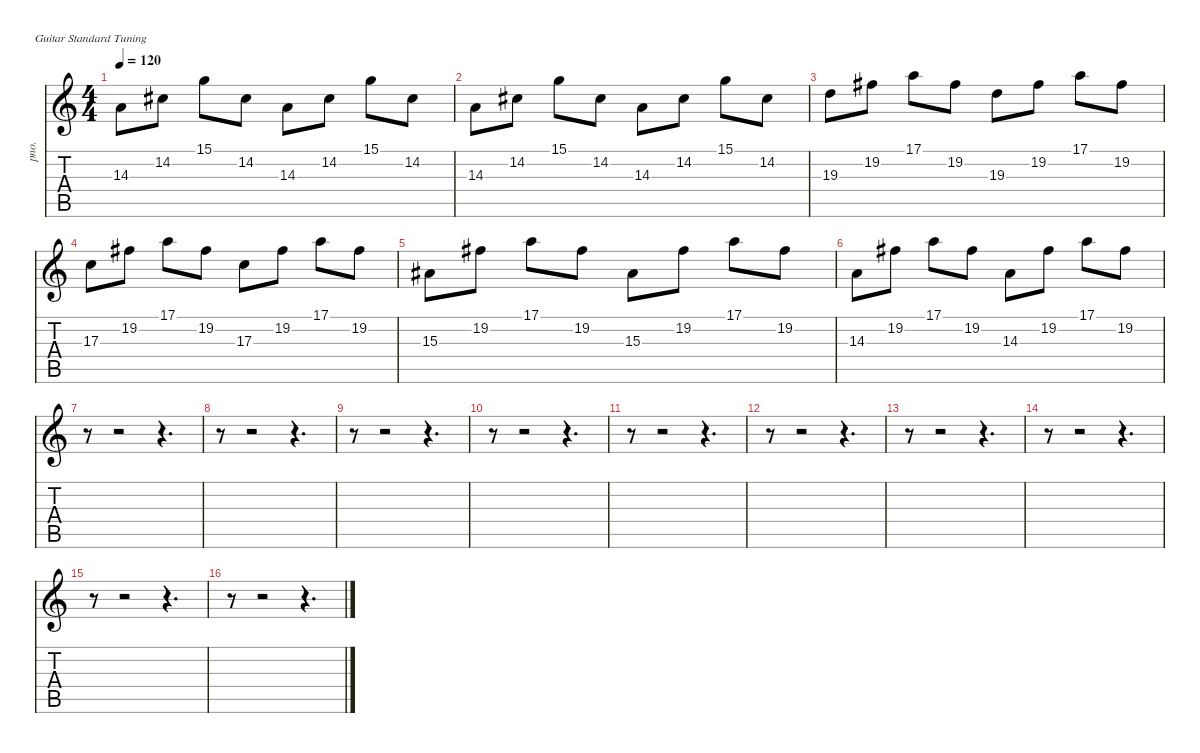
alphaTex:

\defaultSystemsLayout 4
\hideDynamics
\bracketExtendMode nobrackets
\otherSystemsTrackNameOrientation horizontal
\track ("keyboards" "pno.") {instrument acousticgrandpiano}
\staff {score tabs}
\tuning (E4 B3 G3 D3 A2 E2)
\ts (4 4)
\tempo 120
\clef g2
\ks c
14.3.8{dy f beam Down} 14.2{acc #}.8{beam Down} 15.1.8{beam Down} 14.2{acc #}.8{beam Down} 14.3.8{beam Down} 14.2{acc #}.8{beam Down} 15.1.8{beam Down} 14.2{acc #}.8{beam Down} |
14.3.8{beam Down} 14.2{acc #}.8{beam Down} 15.1.8{beam Down} 14.2{acc #}.8{beam Down} 14.3.8{beam Down} 14.2{acc #}.8{beam Down} 15.1.8{beam Down} 14.2{acc #}.8{beam Down} |
19.3.8{beam Down} 19.2{acc #}.8{beam Down} 17.1.8{beam Down} 19.2{acc #}.8{beam Down} 19.3.8{beam Down} 19.2{acc #}.8{beam Down} 17.1.8{beam Down} 19.2{acc #}.8{beam Down} |
17.3.8{beam Down} 19.2{acc #}.8{beam Down} 17.1.8{beam Down} 19.2{acc #}.8{beam Down} 17.3.8{beam Down} 19.2{acc #}.8{beam Down} 17.1.8{beam Down} 19.2{acc #}.8{beam Down} |
15.3{acc #}.8{beam Down} 19.2{acc #}.8{beam Down} 17.1.8{beam Down} 19.2{acc #}.8{beam Down} 15.3{acc #}.8{beam Down} 19.2{acc #}.8{beam Down} 17.1.8{beam Down} 19.2{acc #}.8{beam Down} |
14.3.8{beam Down} 19.2{acc #}.8{beam Down} 17.1.8{beam Down} 19.2{acc #}.8{beam Down} 14.3.8{beam Down} 19.2{acc #}.8{beam Down} 17.1.8{beam Down} 19.2{acc #}.8{beam Down} |
r.8{beam Down} r.2{beam Down} r.4{d beam Down} |
r.8{beam Down} r.2{beam Down} r.4{d beam Down} |
r.8{beam Down} r.2{beam Down} r.4{d beam Down} |
r.8{beam Down} r.2{beam Down} r.4{d beam Down} |
r.8{beam Down} r.2{beam Down} r.4{d beam Down} |
r.8{beam Down} r.2{beam Down} r.4{d beam Down} |
r.8{beam Down} r.2{beam Down} r.4{d beam Down} |
r.8{beam Down} r.2{beam Down} r.4{d beam Down} |
r.8{beam Down} r.2{beam Down} r.4{d beam Down} |
r.8{beam Down} r.2{beam Down} r.4{d beam Down}
